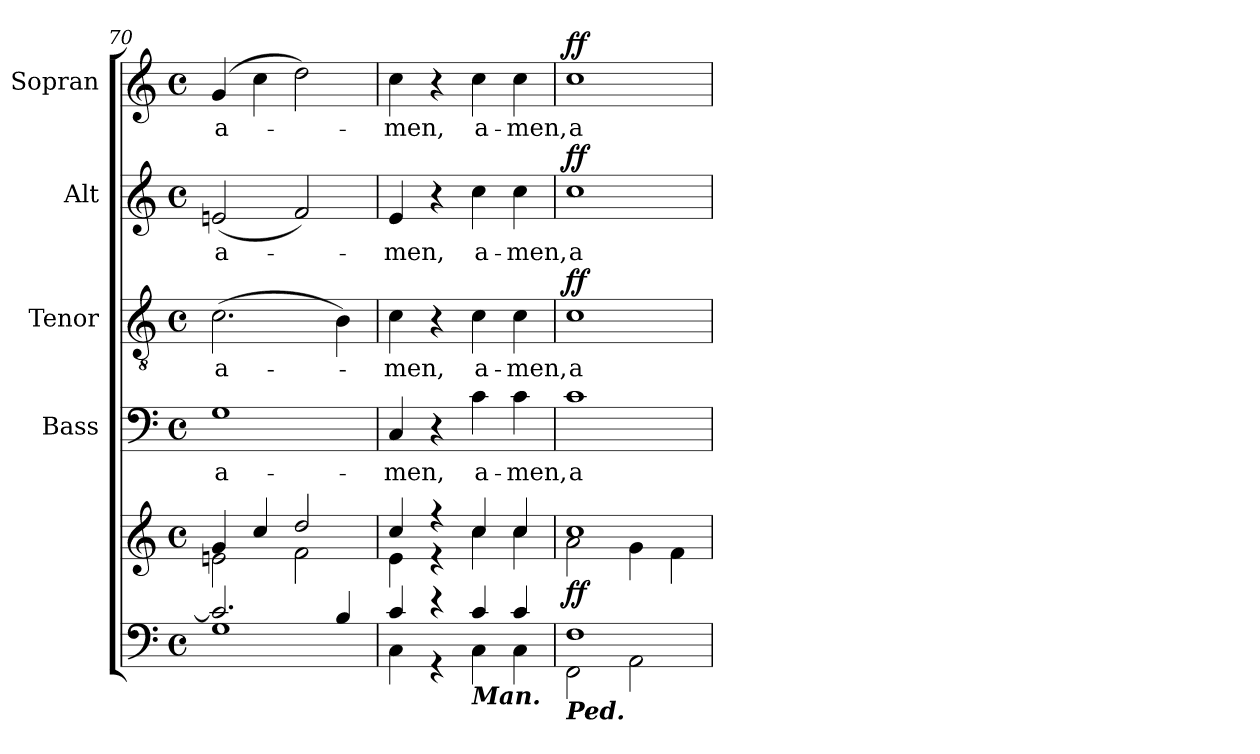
**kern	**kern	**dynam	**kern	**text	**kern	**text	**dynam	**kern	**text	**dynam	**kern	**text	**dynam
*part5	*part5	*part5	*part4	*part4	*part3	*part3	*part3	*part2	*part2	*part2	*part1	*part1	*part1
*staff6	*staff5	*staff5/6	*staff4	*staff4	*staff3	*staff3	*staff3	*staff2	*staff2	*staff2	*staff1	*staff1	*staff1
*	*	*	*I"Bass	*	*I"Tenor	*	*	*I"Alt	*	*	*I"Sopran	*	*
*	*	*	*I'B.	*	*I'T.	*	*	*I'A.	*	*	*I'S.	*	*
*clefF4	*clefG2	*	*clefF4	*	*clefGv2	*	*	*clefG2	*	*	*clefG2	*	*
*k[]	*k[]	*	*k[]	*	*k[]	*	*	*k[]	*	*	*k[]	*	*
*C:	*C:	*	*C:	*	*C:	*	*	*C:	*	*	*C:	*	*
*M4/4	*M4/4	*	*M4/4	*	*M4/4	*	*	*M4/4	*	*	*M4/4	*	*
*met(c)	*met(c)	*	*met(c)	*	*met(c)	*	*	*met(c)	*	*	*met(c)	*	*
=70	=70	=70	=70	=70	=70	=70	=70	=70	=70	=70	=70	=70	=70
*^	*^	*	*	*	*	*	*	*	*	*	*	*	*
!	!	!	!	!	!	!LO:LY:b	!	!LO:LY:b	!	!	!LO:LY:b	!	!	!LO:LY:b	!
2.c/]	1G	4g/	2en\	.	1G	a-	(>2.c\	a-	.	(<2en/	a-	.	(4g/	a-	.
.	.	4cc/	.	.	.	.	.	.	.	.	.	.	4cc\	.	.
.	.	2dd/	2f\	.	.	.	.	.	.	2f/)	.	.	2dd\)	.	.
4B/	.	.	.	.	.	.	4B\)	.	.	.	.	.	.	.	.
=71	=71	=71	=71	=71	=71	=71	=71	=71	=71	=71	=71	=71	=71	=71	=71
!	!	!	!	!	!	!LO:LY:b	!	!LO:LY:b	!	!	!LO:LY:b	!	!	!LO:LY:b	!
4c/	4C\	4cc/	4e\	.	4C/	-men,	4c\	-men,	.	4e/	-men,	.	4cc\	-men,	.
4r	4r	4r	4r	.	4r	.	4r	.	.	4r	.	.	4r	.	.
!LO:TX:b:Bi:t=Man.	!	!	!	!	!	!	!	!	!	!	!	!	!	!	!
!	!	!	!	!	!	!LO:LY:b	!	!LO:LY:b	!	!	!LO:LY:b	!	!	!LO:LY:b	!
4c/	4C\	4cc/	4cc\	.	4c\	a-	4c\	a-	.	4cc\	a-	.	4cc\	a-	.
!	!	!	!	!	!	!LO:LY:b	!	!LO:LY:b	!	!	!LO:LY:b	!	!	!LO:LY:b	!
4c/	4C\	4cc/	4cc\	.	4c\	-men,	4c\	-men,	.	4cc\	-men,	.	4cc\	-men,	.
=72	=72	=72	=72	=72	=72	=72	=72	=72	=72	=72	=72	=72	=72	=72	=72
!LO:TX:b:Bi:t=Ped.	!	!	!	!	!	!	!	!	!	!	!	!	!	!	!
!	!	!	!	!LO:DY:b	!	!LO:LY:b	!	!LO:LY:b	!LO:DY:a	!	!LO:LY:b	!LO:DY:a	!	!LO:LY:b	!LO:DY:a
1F	2FF\	1cc	2a\	ff	1c	a-	1c	a-	ff	1cc	a-	ff	1cc	a-	ff
.	2AA\	.	4g\	.	.	.	.	.	.	.	.	.	.	.	.
.	.	.	4f\	.	.	.	.	.	.	.	.	.	.	.	.
*v	*v	*	*	*	*	*	*	*	*	*	*	*	*	*	*
*	*v	*v	*	*	*	*	*	*	*	*	*	*	*	*
=	=	=	=	=	=	=	=	=	=	=	=	=	=
*-	*-	*-	*-	*-	*-	*-	*-	*-	*-	*-	*-	*-	*-
